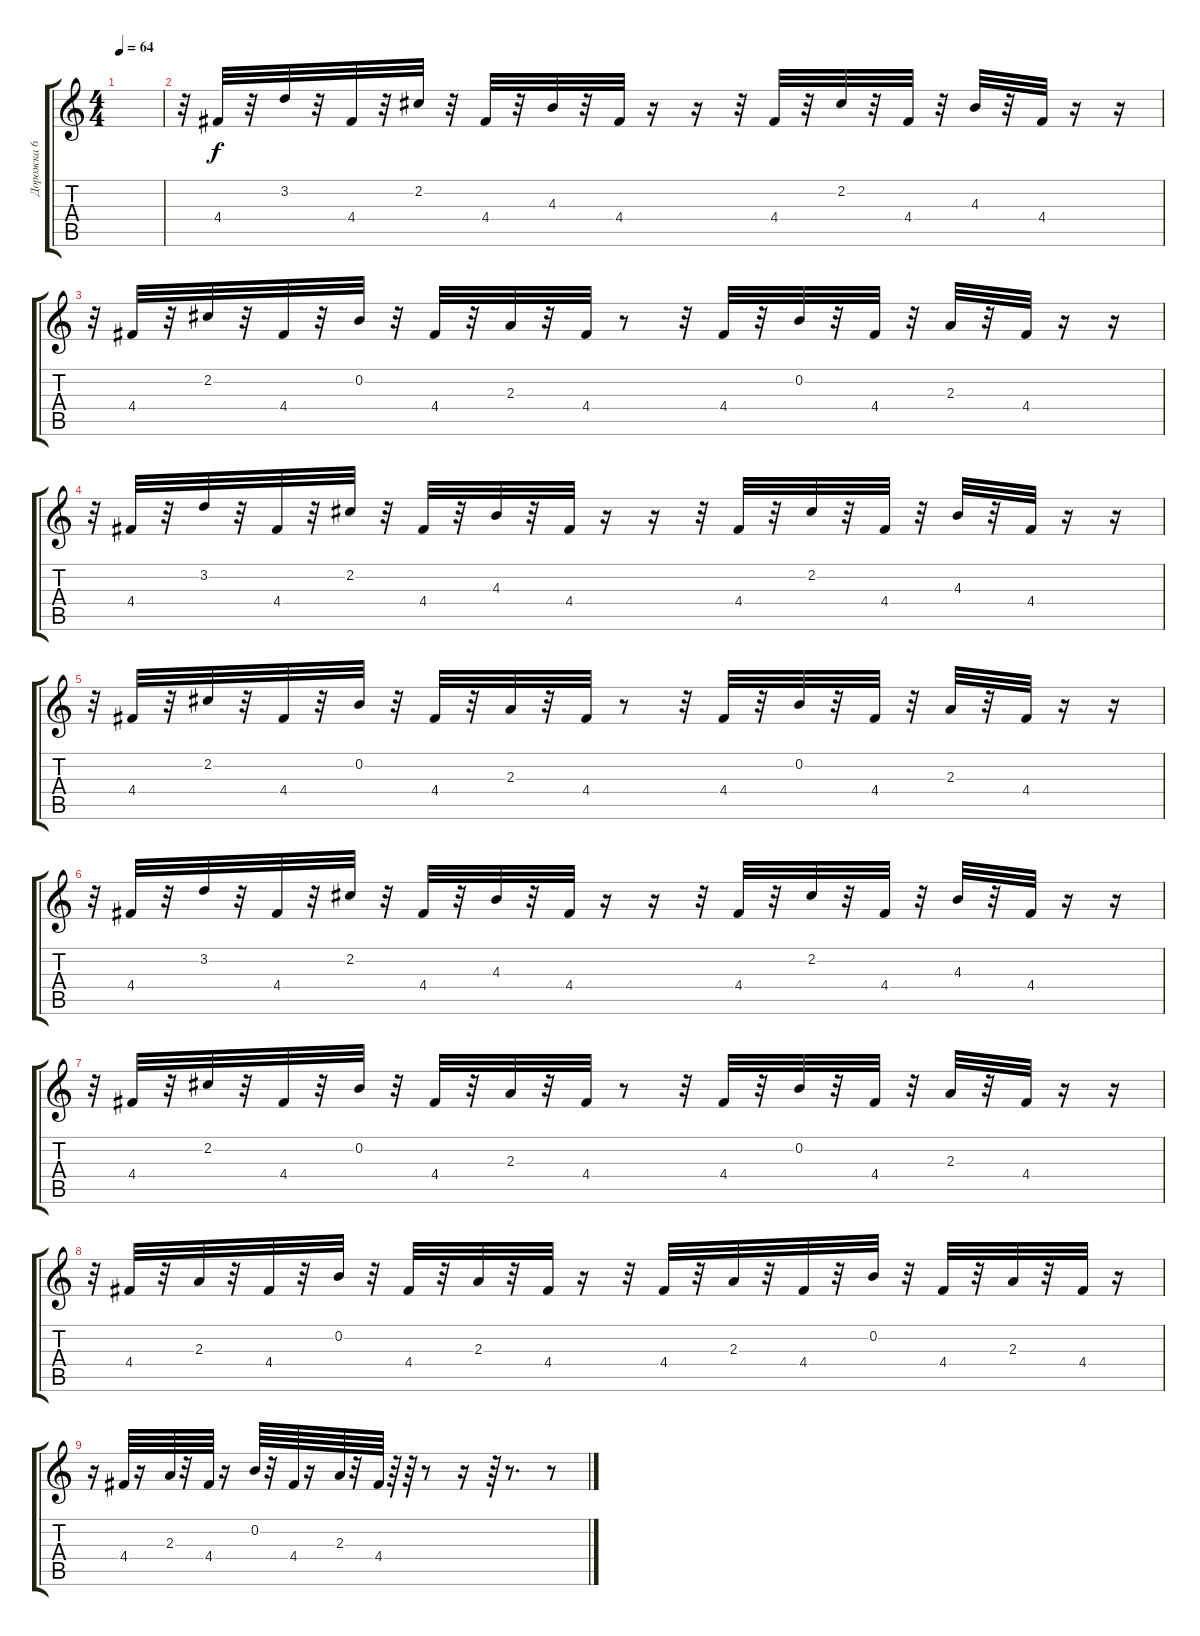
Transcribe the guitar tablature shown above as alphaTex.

\track ("Дорожка 6" "Дорожка 6") {instrument distortionguitar}
\staff {score tabs}
\tuning (E4 B3 G3 D3 A2 E2) {hide}
\ts (4 4)
\tempo 64
\clef g2
\ks c
|
r.32 4.4.32 r.32 3.2.32 r.32 4.4.32 r.32 2.2.32 r.32 4.4.32 r.32 4.3.32 r.32 4.4.32 r.16 r.16 r.32 4.4.32 r.32 2.2.32 r.32 4.4.32 r.32 4.3.32 r.32 4.4.32 r.16 r.16 |
r.32 4.4.32 r.32 2.2.32 r.32 4.4.32 r.32 0.2.32 r.32 4.4.32 r.32 2.3.32 r.32 4.4.32 r.8 r.32 4.4.32 r.32 0.2.32 r.32 4.4.32 r.32 2.3.32 r.32 4.4.32 r.16 r.16 |
r.32 4.4.32 r.32 3.2.32 r.32 4.4.32 r.32 2.2.32 r.32 4.4.32 r.32 4.3.32 r.32 4.4.32 r.16 r.16 r.32 4.4.32 r.32 2.2.32 r.32 4.4.32 r.32 4.3.32 r.32 4.4.32 r.16 r.16 |
r.32 4.4.32 r.32 2.2.32 r.32 4.4.32 r.32 0.2.32 r.32 4.4.32 r.32 2.3.32 r.32 4.4.32 r.8 r.32 4.4.32 r.32 0.2.32 r.32 4.4.32 r.32 2.3.32 r.32 4.4.32 r.16 r.16 |
r.32 4.4.32 r.32 3.2.32 r.32 4.4.32 r.32 2.2.32 r.32 4.4.32 r.32 4.3.32 r.32 4.4.32 r.16 r.16 r.32 4.4.32 r.32 2.2.32 r.32 4.4.32 r.32 4.3.32 r.32 4.4.32 r.16 r.16 |
r.32 4.4.32 r.32 2.2.32 r.32 4.4.32 r.32 0.2.32 r.32 4.4.32 r.32 2.3.32 r.32 4.4.32 r.8 r.32 4.4.32 r.32 0.2.32 r.32 4.4.32 r.32 2.3.32 r.32 4.4.32 r.16 r.16 |
r.32 4.4.32 r.32 2.3.32 r.32 4.4.32 r.32 0.2.32 r.32 4.4.32 r.32 2.3.32 r.32 4.4.32 r.16 r.32 4.4.32 r.32 2.3.32 r.32 4.4.32 r.32 0.2.32 r.32 4.4.32 r.32 2.3.32 r.32 4.4.32 r.16 |
r.16 4.4.64 r.16 2.3.64 r.32 4.4.64 r.16 0.2.64 r.32 4.4.64 r.16 2.3.64 r.32 4.4.64 r.64 r.64 r.8 r.16 r.64 r.8{d} r.8
